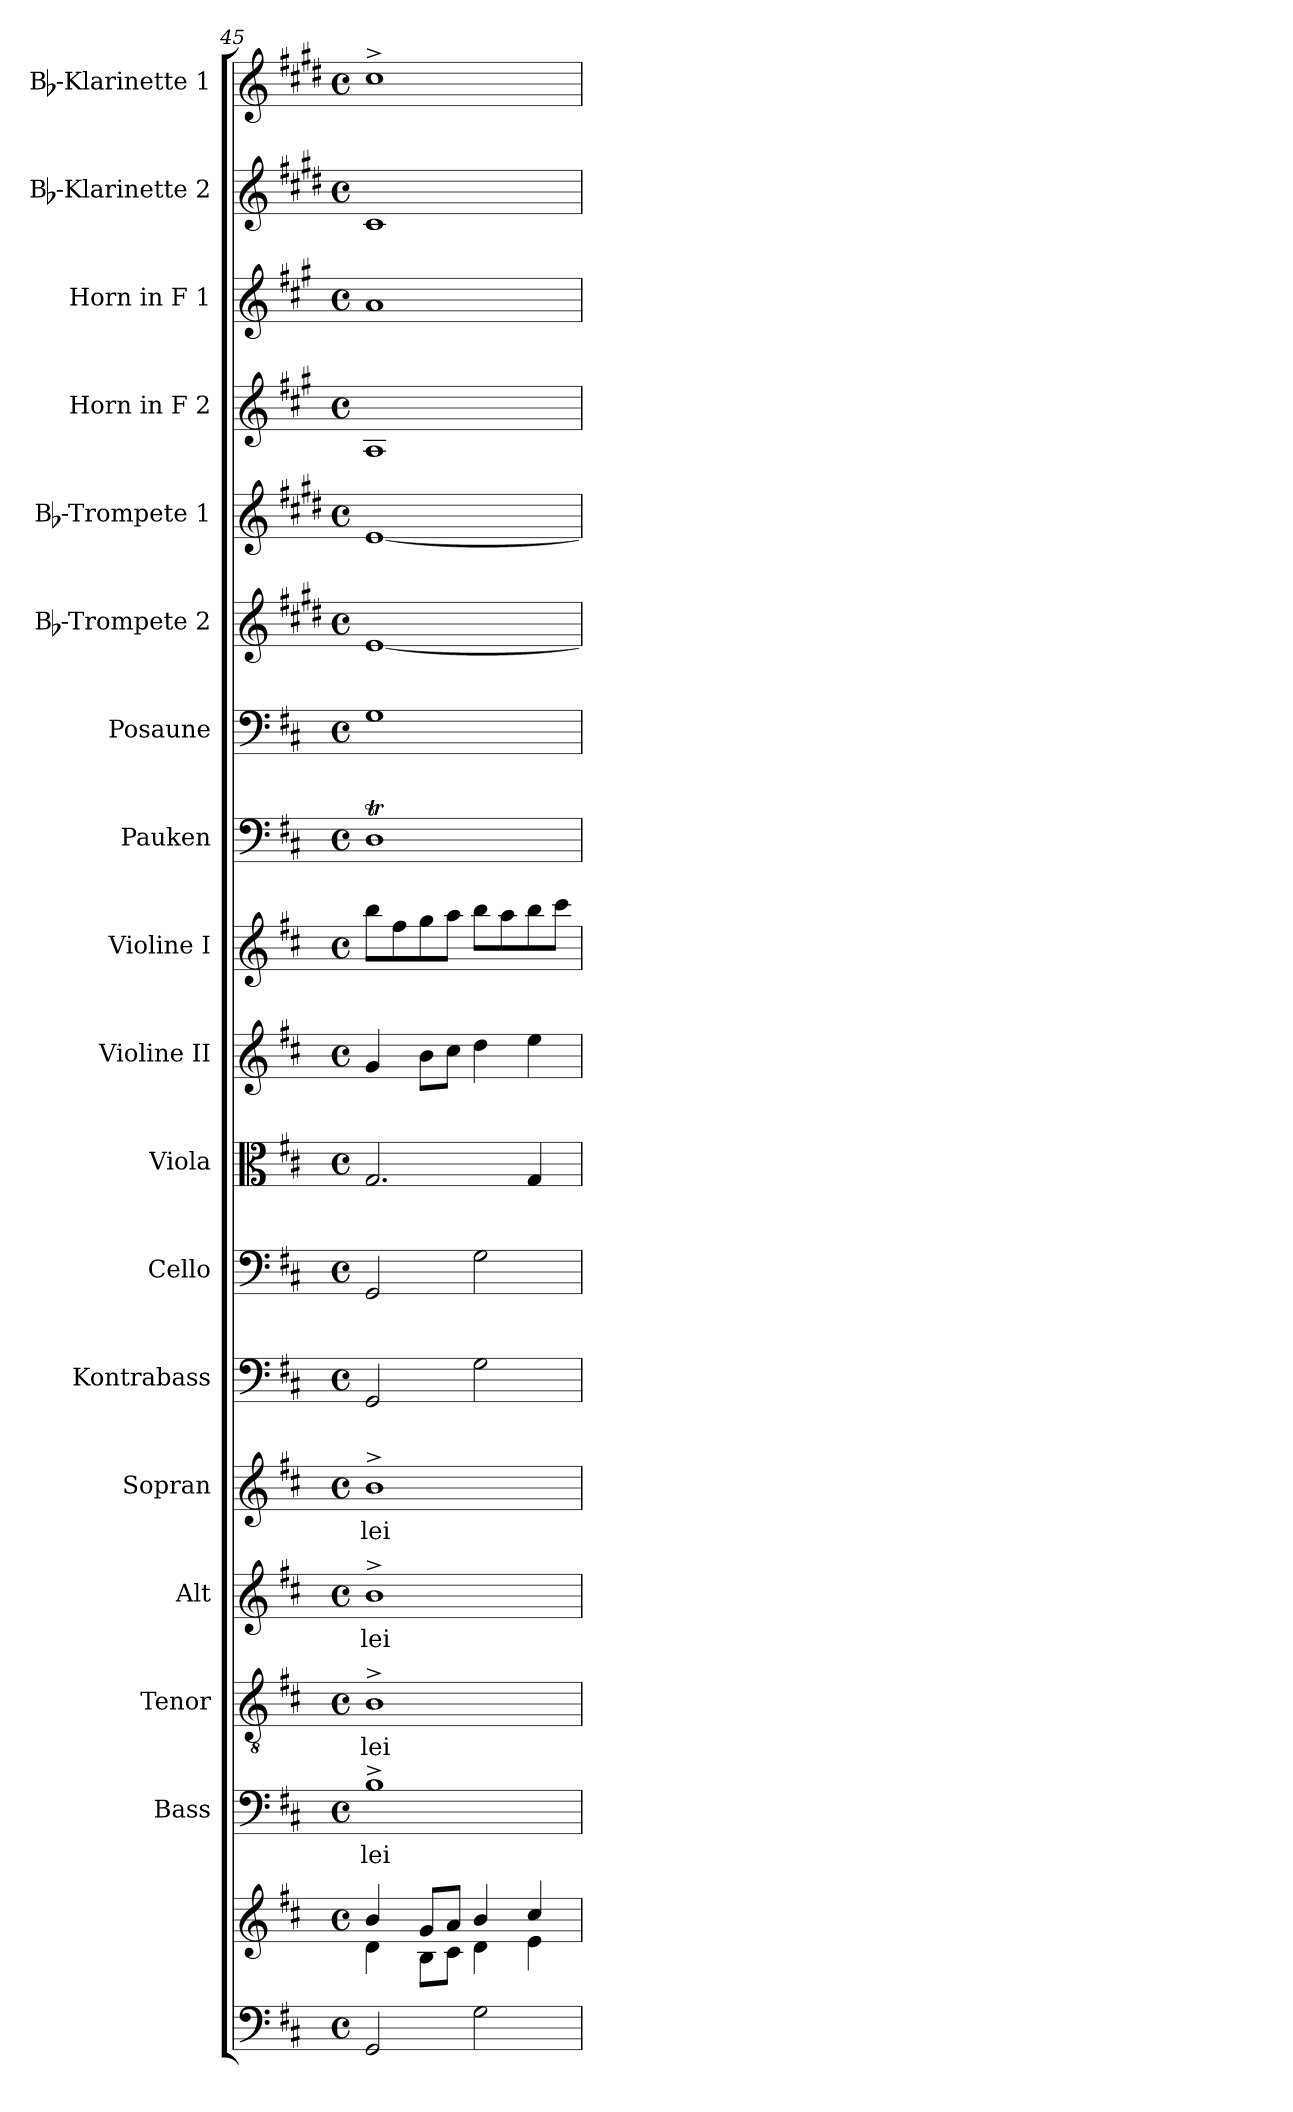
**kern	**kern	**kern	**text	**kern	**text	**kern	**text	**kern	**text	**kern	**kern	**kern	**kern	**kern	**kern	**kern	**kern	**kern	**kern	**kern	**kern	**kern
*part18	*part18	*part17	*part17	*part16	*part16	*part15	*part15	*part14	*part14	*part13	*part12	*part11	*part10	*part9	*part8	*part7	*part6	*part5	*part4	*part3	*part2	*part1
*staff19	*staff18	*staff17	*staff17	*staff16	*staff16	*staff15	*staff15	*staff14	*staff14	*staff13	*staff12	*staff11	*staff10	*staff9	*staff8	*staff7	*staff6	*staff5	*staff4	*staff3	*staff2	*staff1
*	*	*I"Bass	*	*I"Tenor	*	*I"Alt	*	*I"Sopran	*	*I"Kontrabass	*I"Cello	*I"Viola	*I"Violine II	*I"Violine I	*I"Pauken	*I"Posaune	*I"Bb-Trompete 2	*I"Bb-Trompete 1	*I"Horn in F 2	*I"Horn in F 1	*I"Bb-Klarinette 2	*I"Bb-Klarinette 1
*	*	*I'B.	*	*I'T.	*	*I'A.	*	*I'S.	*	*I'Kb.	*	*I'Vla.	*I'Vl. II	*I'Vl. I	*I'Pk.	*I'Pos.	*I'Bb Trp. 2	*I'Bb Trp. 1	*	*	*I'Bb Kl. 2	*I'Bb Kl. 1
*clefF4	*clefG2	*clefF4	*	*clefGv2	*	*clefG2	*	*clefG2	*	*clefF4	*clefF4	*clefC3	*clefG2	*clefG2	*clefF4	*clefF4	*clefG2	*clefG2	*clefG2	*clefG2	*clefG2	*clefG2
*	*	*	*	*	*	*	*	*	*	*ITrd7c12	*	*	*	*	*	*	*ITrd1c2	*ITrd1c2	*ITrd4c7	*ITrd4c7	*ITrd1c2	*ITrd1c2
*k[f#c#]	*k[f#c#]	*k[f#c#]	*	*k[f#c#]	*	*k[f#c#]	*	*k[f#c#]	*	*k[f#c#]	*k[f#c#]	*k[f#c#]	*k[f#c#]	*k[f#c#]	*k[f#c#]	*k[f#c#]	*k[f#c#]	*k[f#c#]	*k[f#c#]	*k[f#c#]	*k[f#c#]	*k[f#c#]
*D:	*D:	*D:	*	*D:	*	*D:	*	*D:	*	*D:	*D:	*D:	*D:	*D:	*D:	*D:	*D:	*D:	*D:	*D:	*D:	*D:
*M4/4	*M4/4	*M4/4	*	*M4/4	*	*M4/4	*	*M4/4	*	*M4/4	*M4/4	*M4/4	*M4/4	*M4/4	*M4/4	*M4/4	*M4/4	*M4/4	*M4/4	*M4/4	*M4/4	*M4/4
*met(c)	*met(c)	*met(c)	*	*met(c)	*	*met(c)	*	*met(c)	*	*met(c)	*met(c)	*met(c)	*met(c)	*met(c)	*met(c)	*met(c)	*met(c)	*met(c)	*met(c)	*met(c)	*met(c)	*met(c)
=45	=45	=45	=45	=45	=45	=45	=45	=45	=45	=45	=45	=45	=45	=45	=45	=45	=45	=45	=45	=45	=45	=45
*	*^	*	*	*	*	*	*	*	*	*	*	*	*	*	*	*	*	*	*	*	*	*
!	!	!	!	!LO:LY:b	!	!LO:LY:b	!	!LO:LY:b	!	!LO:LY:b	!	!	!	!	!	!	!	!	!	!	!	!	!
2GG/	4b/	4d\	1B^>	-lei-	1B^>	-lei-	1b^>	-lei-	1b^>	-lei-	2GGG/	2GG/	2.G/	4g/	8bb\L	1DT	1G	[1d	[1d	1D	1d	1B	1b^>
.	.	.	.	.	.	.	.	.	.	.	.	.	.	.	8ff#\	.	.	.	.	.	.	.	.
.	8g/L	8B\L	.	.	.	.	.	.	.	.	.	.	.	8b\L	8gg\	.	.	.	.	.	.	.	.
.	8a/J	8c#\J	.	.	.	.	.	.	.	.	.	.	.	8cc#\J	8aa\J	.	.	.	.	.	.	.	.
2G\	4b/	4d\	.	.	.	.	.	.	.	.	2GG\	2G\	.	4dd\	8bb\L	.	.	.	.	.	.	.	.
.	.	.	.	.	.	.	.	.	.	.	.	.	.	.	8aa\	.	.	.	.	.	.	.	.
.	4cc#/	4e\	.	.	.	.	.	.	.	.	.	.	4G/	4ee\	8bb\	.	.	.	.	.	.	.	.
.	.	.	.	.	.	.	.	.	.	.	.	.	.	.	8ccc#\J	.	.	.	.	.	.	.	.
*	*v	*v	*	*	*	*	*	*	*	*	*	*	*	*	*	*	*	*	*	*	*	*	*
=	=	=	=	=	=	=	=	=	=	=	=	=	=	=	=	=	=	=	=	=	=	=
*-	*-	*-	*-	*-	*-	*-	*-	*-	*-	*-	*-	*-	*-	*-	*-	*-	*-	*-	*-	*-	*-	*-
